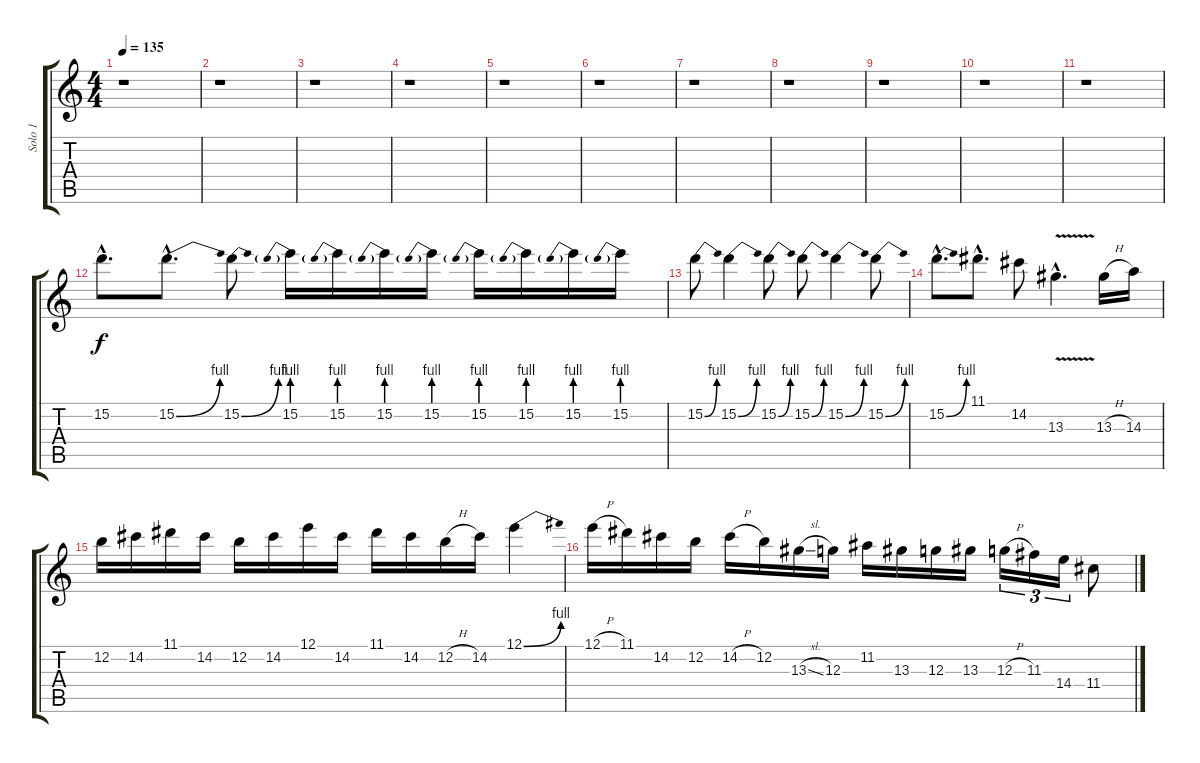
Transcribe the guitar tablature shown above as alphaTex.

\track ("Solo 1" "Solo 1") {instrument overdrivenguitar}
\staff {score tabs}
\tuning (E4 B3 G3 D3 A2 E2) {hide}
\ts (4 4)
\tempo 135
\clef g2
\ks c
r.1{dy f} |
r.1 |
r.1 |
r.1 |
r.1 |
r.1 |
r.1 |
r.1 |
r.1 |
r.1 |
r.1 |
15.2{hac}.8{d} 15.2{be (bend 0 0 60 4) hac}.8{d} 15.2{be (bend 0 0 60 4)}.8 15.2{be (prebend 0 4 60 4)}.16 15.2{be (prebend 0 4 60 4)}.16 15.2{be (prebend 0 4 60 4)}.16 15.2{be (prebend 0 4 60 4)}.16 15.2{be (prebend 0 4 60 4)}.16 15.2{be (prebend 0 4 60 4)}.16 15.2{be (prebend 0 4 60 4)}.16 15.2{be (prebend 0 4 60 4)}.16 |
15.2{be (bend 0 0 60 4)}.8 15.2{be (bend 0 0 60 4)}.4 15.2{be (bend 0 0 60 4)}.8 15.2{be (bend 0 0 60 4)}.8 15.2{be (bend 0 0 60 4)}.4 15.2{be (bend 0 0 60 4)}.8 |
15.2{be (bend 0 0 60 4) hac}.8{d} 11.1{hac}.8{d} 14.2.8 13.3{v hac}.4{d} 13.3{h}.16 14.3.16 |
12.2.16 14.2.16 11.1.16 14.2.16 12.2.16 14.2.16 12.1.16 14.2.16 11.1.16 14.2.16 12.2{h}.16 14.2.16 12.1{be (bend 0 0 60 4)}.4 |
12.1{h}.16 11.1.16 14.2.16 12.2.16 14.2{h}.16 12.2.16 13.3{sl}.16 12.3.16 11.2.16 13.3.16 12.3.16 13.3.16 12.3{h}.16{tu (3 2)} 11.3.16{tu (3 2)} 14.4.16{tu (3 2)} 11.4.8
